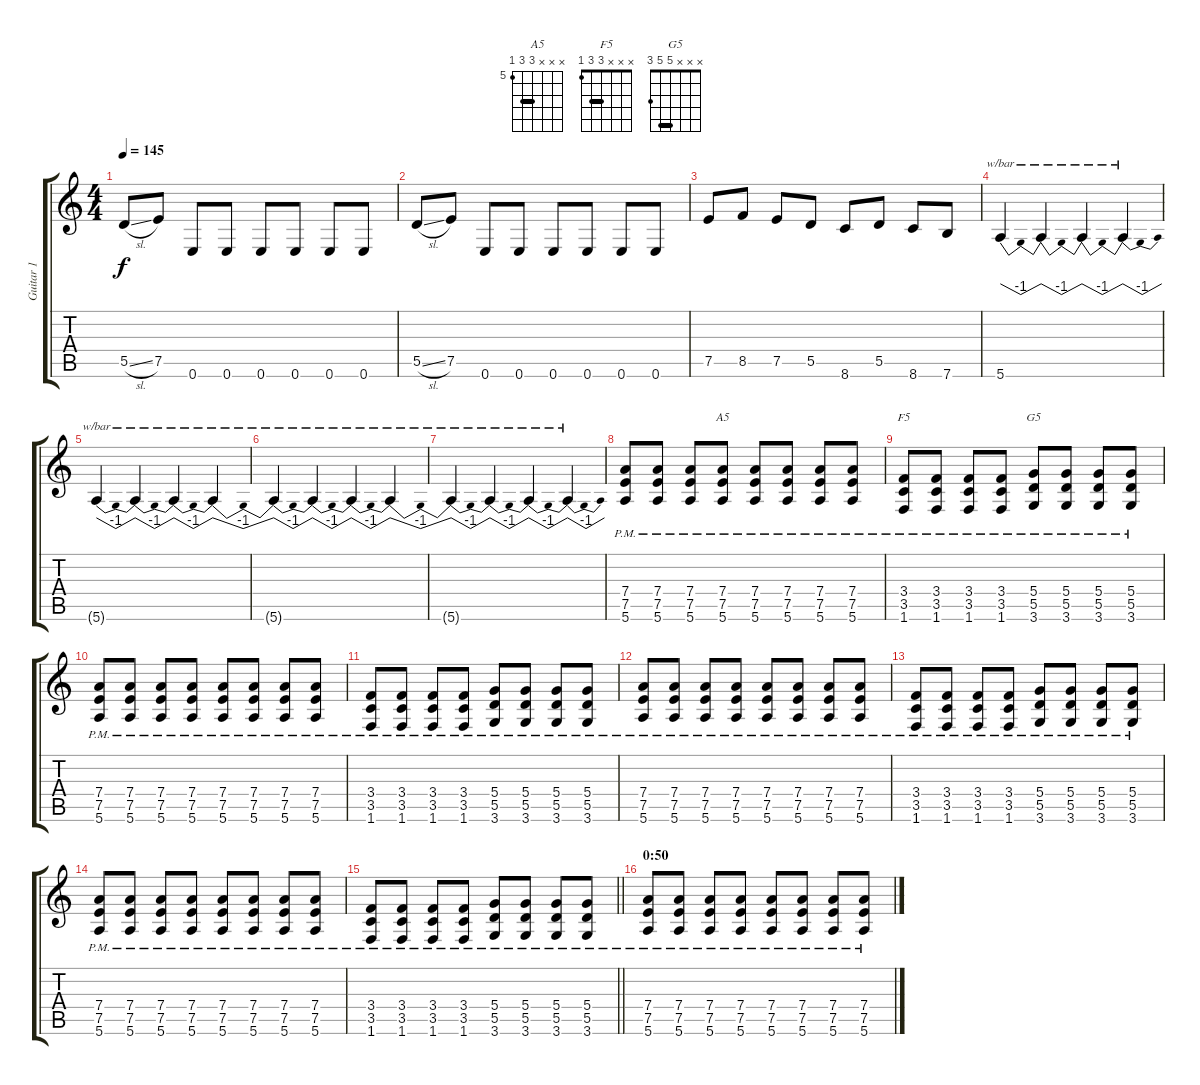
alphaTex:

\track ("Guitar 1" "Guitar 1") {instrument electricguitarclean}
\staff {score tabs}
\tuning (E4 B3 G3 D3 A2 E2) {hide}
\chord ("A5" x x x 7 7 5) {firstfret 5 barre 7}
\chord ("F5" x x x 3 3 1) {barre 3}
\chord ("G5" x x x 5 5 3) {barre 5}
\ts (4 4)
\tempo 145
\clef g2
\ks c
5.5{sl}.8{dy f} 7.5.8 0.6.8 0.6.8 0.6.8 0.6.8 0.6.8 0.6.8 |
5.5{sl}.8 7.5.8 0.6.8 0.6.8 0.6.8 0.6.8 0.6.8 0.6.8 |
7.5.8 8.5.8 7.5.8 5.5.8 8.6.8 5.5.8 8.6.8 7.6.8 |
5.6.4{tbe (dip default 0 0 30 -4 60 0)} 5.6{t}.4{tbe (dip default 0 0 30 -4 60 0)} 5.6{t}.4{tbe (dip default 0 0 30 -4 60 0)} 5.6{t}.4{tbe (dip default 0 0 30 -4 60 0)} |
5.6{t}.4{tbe (dip default 0 0 30 -4 60 0)} 5.6{t}.4{tbe (dip default 0 0 30 -4 60 0)} 5.6{t}.4{tbe (dip default 0 0 30 -4 60 0)} 5.6{t}.4{tbe (dip default 0 0 30 -4 60 0)} |
5.6{t}.4{tbe (dip default 0 0 30 -4 60 0)} 5.6{t}.4{tbe (dip default 0 0 30 -4 60 0)} 5.6{t}.4{tbe (dip default 0 0 30 -4 60 0)} 5.6{t}.4{tbe (dip default 0 0 30 -4 60 0)} |
5.6{t}.4{tbe (dip default 0 0 30 -4 60 0)} 5.6{t}.4{tbe (dip default 0 0 30 -4 60 0)} 5.6{t}.4{tbe (dip default 0 0 30 -4 60 0)} 5.6{t}.4{tbe (dip default 0 0 30 -4 60 0)} |
(7.4 7.5{pm} 5.6{pm}).8 (7.4 7.5{pm} 5.6{pm}).8 (7.4 7.5{pm} 5.6{pm}).8 (7.4 7.5{pm} 5.6{pm}).8{ch "A5"} (7.4 7.5{pm} 5.6{pm}).8 (7.4 7.5{pm} 5.6{pm}).8 (7.4 7.5{pm} 5.6{pm}).8 (7.4 7.5{pm} 5.6{pm}).8 |
(3.4 3.5{pm} 1.6{pm}).8{ch "F5"} (3.4 3.5{pm} 1.6{pm}).8 (3.4 3.5{pm} 1.6{pm}).8 (3.4 3.5{pm} 1.6{pm}).8 (5.4 5.5{pm} 3.6{pm}).8{ch "G5"} (5.4 5.5{pm} 3.6{pm}).8 (5.4 5.5{pm} 3.6{pm}).8 (5.4 5.5{pm} 3.6{pm}).8 |
(7.4 7.5{pm} 5.6{pm}).8 (7.4 7.5{pm} 5.6{pm}).8 (7.4 7.5{pm} 5.6{pm}).8 (7.4 7.5{pm} 5.6{pm}).8 (7.4 7.5{pm} 5.6{pm}).8 (7.4 7.5{pm} 5.6{pm}).8 (7.4 7.5{pm} 5.6{pm}).8 (7.4 7.5{pm} 5.6{pm}).8 |
(3.4 3.5{pm} 1.6{pm}).8 (3.4 3.5{pm} 1.6{pm}).8 (3.4 3.5{pm} 1.6{pm}).8 (3.4 3.5{pm} 1.6{pm}).8 (5.4 5.5{pm} 3.6{pm}).8 (5.4 5.5{pm} 3.6{pm}).8 (5.4 5.5{pm} 3.6{pm}).8 (5.4 5.5{pm} 3.6{pm}).8 |
(7.4 7.5{pm} 5.6{pm}).8 (7.4 7.5{pm} 5.6{pm}).8 (7.4 7.5{pm} 5.6{pm}).8 (7.4 7.5{pm} 5.6{pm}).8 (7.4 7.5{pm} 5.6{pm}).8 (7.4 7.5{pm} 5.6{pm}).8 (7.4 7.5{pm} 5.6{pm}).8 (7.4 7.5{pm} 5.6{pm}).8 |
(3.4 3.5{pm} 1.6{pm}).8 (3.4 3.5{pm} 1.6{pm}).8 (3.4 3.5{pm} 1.6{pm}).8 (3.4 3.5{pm} 1.6{pm}).8 (5.4 5.5{pm} 3.6{pm}).8 (5.4 5.5{pm} 3.6{pm}).8 (5.4 5.5{pm} 3.6{pm}).8 (5.4 5.5{pm} 3.6{pm}).8 |
(7.4 7.5{pm} 5.6{pm}).8 (7.4 7.5{pm} 5.6{pm}).8 (7.4 7.5{pm} 5.6{pm}).8 (7.4 7.5{pm} 5.6{pm}).8 (7.4 7.5{pm} 5.6{pm}).8 (7.4 7.5{pm} 5.6{pm}).8 (7.4 7.5{pm} 5.6{pm}).8 (7.4 7.5{pm} 5.6{pm}).8 |
\barLineRight lightlight
(3.4 3.5{pm} 1.6{pm}).8 (3.4 3.5{pm} 1.6{pm}).8 (3.4 3.5{pm} 1.6{pm}).8 (3.4 3.5{pm} 1.6{pm}).8 (5.4 5.5{pm} 3.6{pm}).8 (5.4 5.5{pm} 3.6{pm}).8 (5.4 5.5{pm} 3.6{pm}).8 (5.4 5.5{pm} 3.6{pm}).8 |
\section ("" "0:50")
(7.4 7.5{pm} 5.6{pm}).8 (7.4 7.5{pm} 5.6{pm}).8 (7.4 7.5{pm} 5.6{pm}).8 (7.4 7.5{pm} 5.6{pm}).8 (7.4 7.5{pm} 5.6{pm}).8 (7.4 7.5{pm} 5.6{pm}).8 (7.4 7.5{pm} 5.6{pm}).8 (7.4 7.5{pm} 5.6{pm}).8
